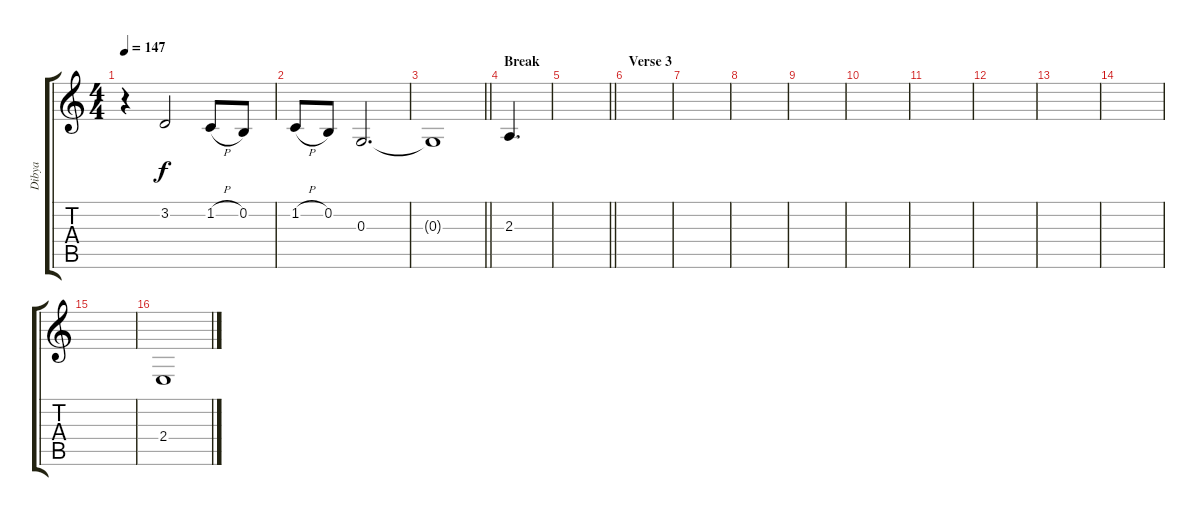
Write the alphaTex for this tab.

\track ("Dibya" "Dibya") {instrument lead2sawtooth}
\staff {score tabs}
\tuning (E4 B3 G3 D3 A2 E2) {hide}
\ts (4 4)
\tempo 147
\clef g2
\ks c
r.4{dy f} 3.2.2 1.2{h}.8 0.2.8 |
1.2{h}.8 0.2.8 0.3.2{d} |
\barLineRight lightlight
0.3{t}.1 |
\section ("" "Break ")
2.3.4{d} |
\barLineRight lightlight
|
\section ("" "Verse 3")
|
|
|
|
|
|
|
|
|
|
2.4.1
